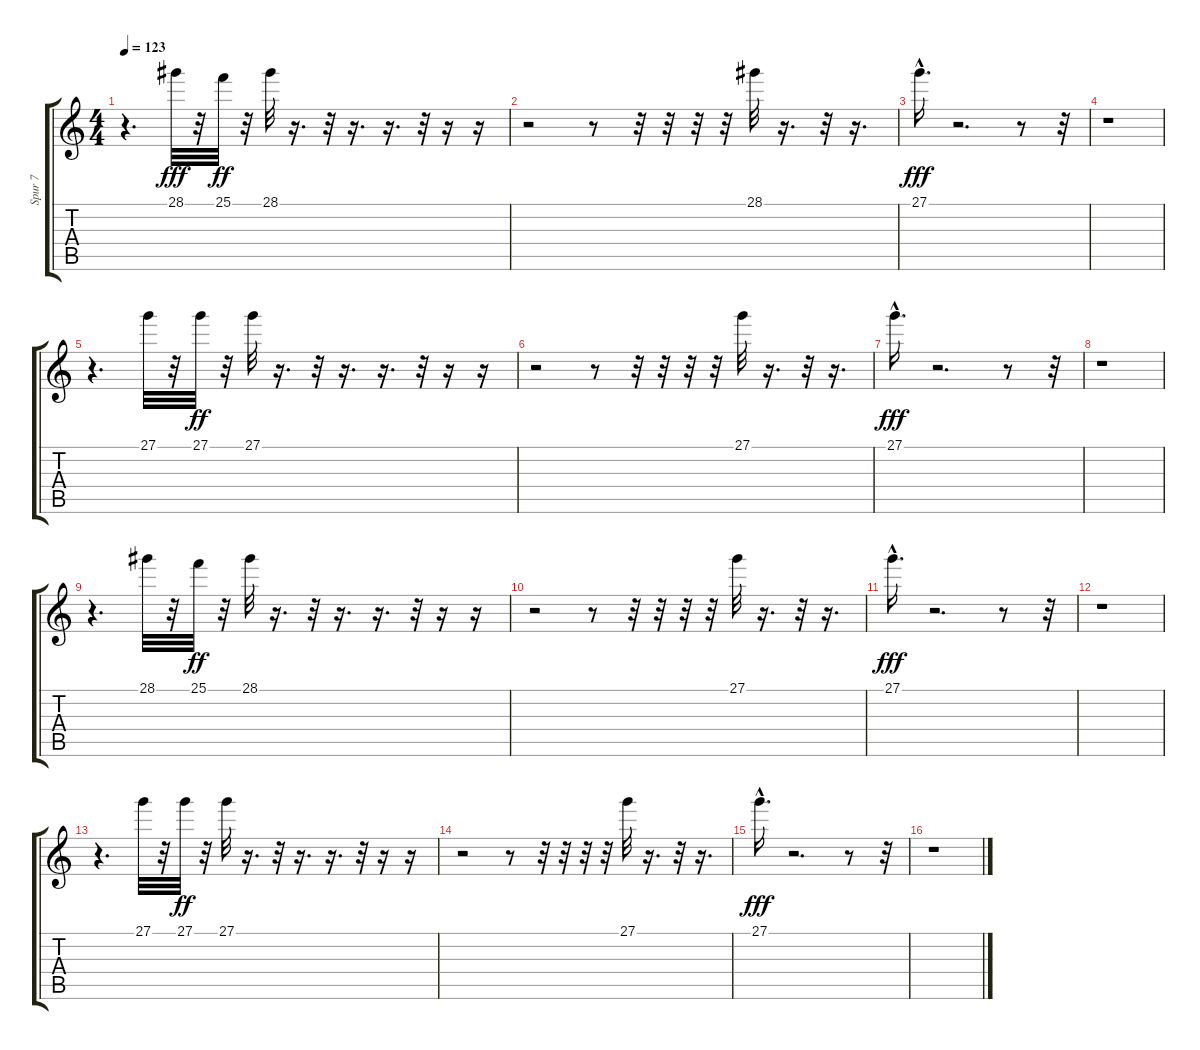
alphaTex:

\track ("Spur 7" "Spur 7") {instrument piccolo}
\staff {score tabs}
\tuning (E4 B3 G3 D3 A2 E2) {hide}
\ts (4 4)
\tempo 123
\clef g2
\ks c
r.4{d dy fff} 28.1.32 r.32 25.1.32{dy ff} r.32 28.1.32 r.16{d} r.32 r.16{d} r.16{d} r.32 r.16 r.16 |
r.2 r.8 r.32 r.32 r.32 r.32 28.1.32 r.16{d} r.32 r.16{d} |
27.1{hac}.16{d dy fff} r.2{d} r.8 r.32 |
r.1 |
r.4{d} 27.1.32 r.32 27.1.32{dy ff} r.32 27.1.32 r.16{d} r.32 r.16{d} r.16{d} r.32 r.16 r.16 |
r.2 r.8 r.32 r.32 r.32 r.32 27.1.32 r.16{d} r.32 r.16{d} |
27.1{hac}.16{d dy fff} r.2{d} r.8 r.32 |
r.1 |
r.4{d} 28.1.32 r.32 25.1.32{dy ff} r.32 28.1.32 r.16{d} r.32 r.16{d} r.16{d} r.32 r.16 r.16 |
r.2 r.8 r.32 r.32 r.32 r.32 27.1.32 r.16{d} r.32 r.16{d} |
27.1{hac}.16{d dy fff} r.2{d} r.8 r.32 |
r.1 |
r.4{d} 27.1.32 r.32 27.1.32{dy ff} r.32 27.1.32 r.16{d} r.32 r.16{d} r.16{d} r.32 r.16 r.16 |
r.2 r.8 r.32 r.32 r.32 r.32 27.1.32 r.16{d} r.32 r.16{d} |
27.1{hac}.16{d dy fff} r.2{d} r.8 r.32 |
r.1
